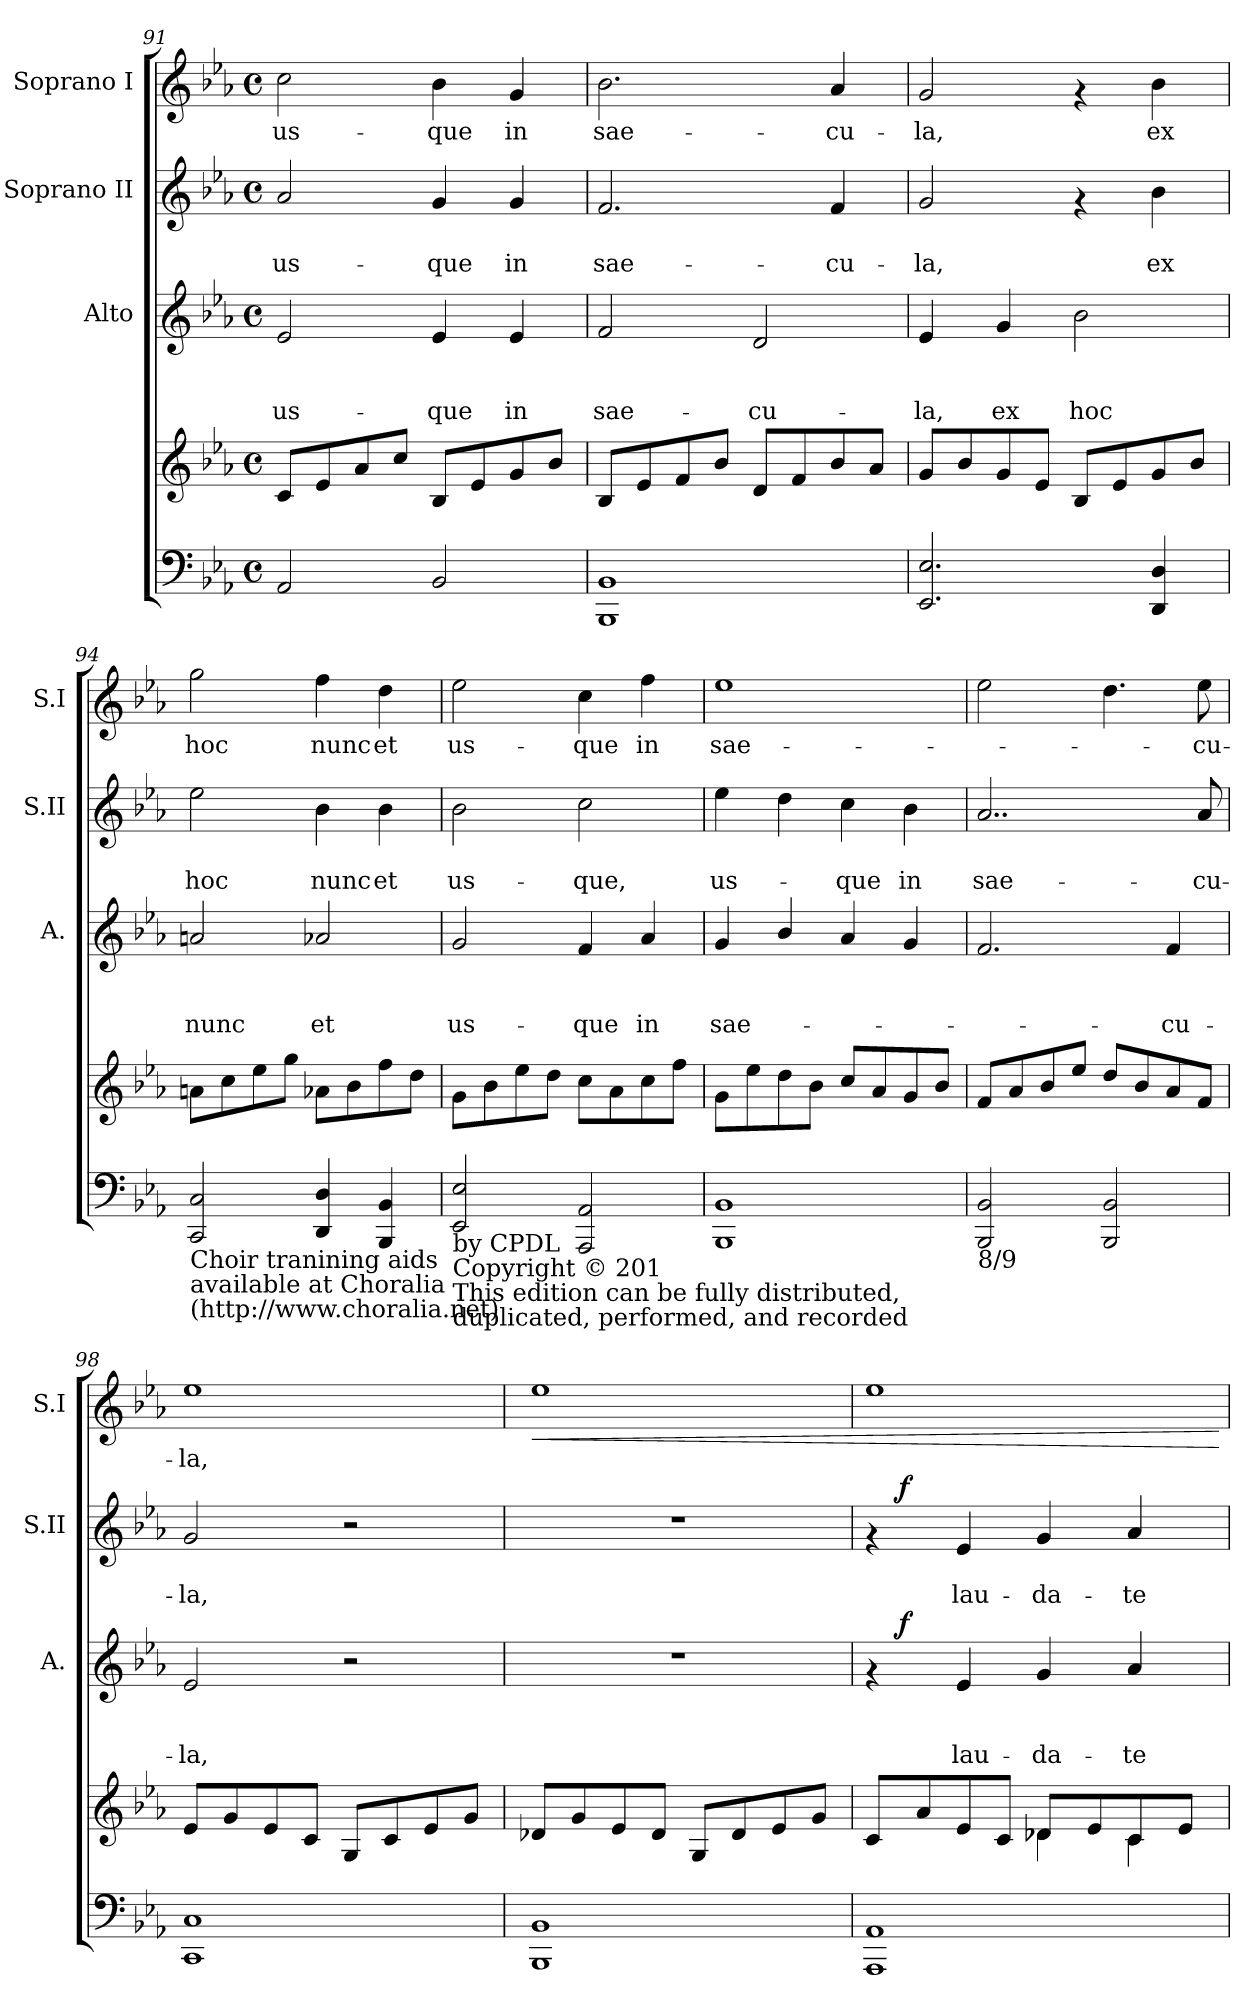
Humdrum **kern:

**kern	**kern	**kern	**text	**text	**text	**dynam	**kern	**text	**text	**dynam	**kern	**text	**dynam
*part5	*part4	*part3	*part3	*part3	*part3	*part3	*part2	*part2	*part2	*part2	*part1	*part1	*part1
*staff5	*staff4	*staff3	*staff3	*staff3	*staff3	*staff3	*staff2	*staff2	*staff2	*staff2	*staff1	*staff1	*staff1
*	*	*I"Alto	*	*	*	*	*I"Soprano II	*	*	*	*I"Soprano I	*	*
*	*	*I'A.	*	*	*	*	*I'S.II	*	*	*	*I'S.I	*	*
*clefF4	*clefG2	*clefG2	*	*	*	*	*clefG2	*	*	*	*clefG2	*	*
*k[b-e-a-]	*k[b-e-a-]	*k[b-e-a-]	*	*	*	*	*k[b-e-a-]	*	*	*	*k[b-e-a-]	*	*
*E-:	*E-:	*E-:	*	*	*	*	*E-:	*	*	*	*E-:	*	*
*M4/4	*M4/4	*M4/4	*	*	*	*	*M4/4	*	*	*	*M4/4	*	*
*met(c)	*met(c)	*met(c)	*	*	*	*	*met(c)	*	*	*	*met(c)	*	*
=91	=91	=91	=91	=91	=91	=91	=91	=91	=91	=91	=91	=91	=91
!	!	!	!	!	!LO:LY:b	!	!	!	!LO:LY:b	!	!	!LO:LY:b	!
2AA-/	8c/L	2e-/	.	.	us-	.	2a-/	.	us-	.	2cc\	us-	.
.	8e-/	.	.	.	.	.	.	.	.	.	.	.	.
.	8a-/	.	.	.	.	.	.	.	.	.	.	.	.
.	8cc/J	.	.	.	.	.	.	.	.	.	.	.	.
!	!	!	!	!	!LO:LY:b	!	!	!	!LO:LY:b	!	!	!LO:LY:b	!
2BB-/	8B-/L	4e-/	.	.	-que	.	4g/	.	-que	.	4b-\	-que	.
.	8e-/	.	.	.	.	.	.	.	.	.	.	.	.
!	!	!	!	!	!LO:LY:b	!	!	!	!LO:LY:b	!	!	!LO:LY:b	!
.	8g/	4e-/	.	.	in	.	4g/	.	in	.	4g/	in	.
.	8b-/J	.	.	.	.	.	.	.	.	.	.	.	.
=92	=92	=92	=92	=92	=92	=92	=92	=92	=92	=92	=92	=92	=92
!	!	!	!	!	!LO:LY:b	!	!	!	!LO:LY:b	!	!	!LO:LY:b	!
1BBB- 1BB-	8B-/L	2f/	.	.	sae-	.	2.f/	.	sae-	.	2.b-\	sae-	.
.	8e-/	.	.	.	.	.	.	.	.	.	.	.	.
.	8f/	.	.	.	.	.	.	.	.	.	.	.	.
.	8b-/J	.	.	.	.	.	.	.	.	.	.	.	.
!	!	!	!	!	!LO:LY:b	!	!	!	!	!	!	!	!
.	8d/L	2d/	.	.	-cu-	.	.	.	.	.	.	.	.
.	8f/	.	.	.	.	.	.	.	.	.	.	.	.
!	!	!	!	!	!	!	!	!	!LO:LY:b	!	!	!LO:LY:b	!
.	8b-/	.	.	.	.	.	4f/	.	-cu-	.	4a-/	-cu-	.
.	8a-/J	.	.	.	.	.	.	.	.	.	.	.	.
!!LO:LB:g=z
=93	=93	=93	=93	=93	=93	=93	=93	=93	=93	=93	=93	=93	=93
!	!	!	!	!	!LO:LY:b	!	!	!	!LO:LY:b	!	!	!LO:LY:b	!
2.EE-/ 2.E-/	8g/L	4e-/	.	.	-la,	.	2g/	.	-la,	.	2g/	-la,	.
.	8b-/	.	.	.	.	.	.	.	.	.	.	.	.
!	!	!	!	!	!LO:LY:b	!	!	!	!	!	!	!	!
.	8g/	4g/	.	.	ex	.	.	.	.	.	.	.	.
.	8e-/J	.	.	.	.	.	.	.	.	.	.	.	.
!	!	!	!	!	!LO:LY:b	!	!	!	!	!	!	!	!
.	8B-/L	2b-\	.	.	hoc	.	4rf	.	.	.	4rf	.	.
.	8e-/	.	.	.	.	.	.	.	.	.	.	.	.
!	!	!	!	!	!	!	!	!	!LO:LY:b	!	!	!LO:LY:b	!
4DD/ 4D/	8g/	.	.	.	.	.	4b-\	.	ex	.	4b-\	ex	.
.	8b-/J	.	.	.	.	.	.	.	.	.	.	.	.
=94	=94	=94	=94	=94	=94	=94	=94	=94	=94	=94	=94	=94	=94
!LO:TX:b:t=Choir tranining aids	!	!	!	!	!	!	!	!	!	!	!	!	!
!LO:TX:b:t=available at Choralia	!	!	!	!	!	!	!	!	!	!	!	!	!
!LO:TX:b:t=(http&colon;//www.choralia.net)	!	!	!	!	!	!	!	!	!	!	!	!	!
!	!	!	!	!	!LO:LY:b	!	!	!	!LO:LY:b	!	!	!LO:LY:b	!
2CC/ 2C/	8an\L	2an/	.	.	nunc	.	2ee-\	.	hoc	.	2gg\	hoc	.
.	8cc\	.	.	.	.	.	.	.	.	.	.	.	.
.	8ee-\	.	.	.	.	.	.	.	.	.	.	.	.
.	8gg\J	.	.	.	.	.	.	.	.	.	.	.	.
!	!	!	!	!	!LO:LY:b	!	!	!	!LO:LY:b	!	!	!LO:LY:b	!
4DD/ 4D/	8a-X\L	2a-X/	.	.	et	.	4b-\	.	nunc	.	4ff\	nunc	.
.	8b-\	.	.	.	.	.	.	.	.	.	.	.	.
!	!	!	!	!	!	!	!	!	!LO:LY:b	!	!	!LO:LY:b	!
4BBB-/ 4BB-/	8ff\	.	.	.	.	.	4b-\	.	et	.	4dd\	et	.
.	8dd\J	.	.	.	.	.	.	.	.	.	.	.	.
=95	=95	=95	=95	=95	=95	=95	=95	=95	=95	=95	=95	=95	=95
!LO:TX:b:t=by CPDL	!	!	!	!	!	!	!	!	!	!	!	!	!
!LO:TX:b:t=Copyright © 201	!	!	!	!	!	!	!	!	!	!	!	!	!
!LO:TX:b:t=This edition can be fully distributed,	!	!	!	!	!	!	!	!	!	!	!	!	!
!LO:TX:b:t=duplicated, performed, and recorded	!	!	!	!	!	!	!	!	!	!	!	!	!
!	!	!	!	!	!LO:LY:b	!	!	!	!LO:LY:b	!	!	!LO:LY:b	!
2EE-/ 2E-/	8g\L	2g/	.	.	us-	.	2b-\	.	us-	.	2ee-\	us-	.
.	8b-\	.	.	.	.	.	.	.	.	.	.	.	.
.	8ee-\	.	.	.	.	.	.	.	.	.	.	.	.
.	8dd\J	.	.	.	.	.	.	.	.	.	.	.	.
!	!	!	!	!	!LO:LY:b	!	!	!	!LO:LY:b	!	!	!LO:LY:b	!
2AAA-/ 2AA-/	8cc\L	4f/	.	.	-que	.	2cc\	.	-que,	.	4cc\	-que	.
.	8a-\	.	.	.	.	.	.	.	.	.	.	.	.
!	!	!	!	!	!LO:LY:b	!	!	!	!	!	!	!LO:LY:b	!
.	8cc\	4a-/	.	.	in	.	.	.	.	.	4ff\	in	.
.	8ff\J	.	.	.	.	.	.	.	.	.	.	.	.
=96	=96	=96	=96	=96	=96	=96	=96	=96	=96	=96	=96	=96	=96
!	!	!	!	!	!LO:LY:b	!	!	!	!LO:LY:b	!	!	!LO:LY:b	!
1BBB- 1BB-	8g\L	4g/	.	.	sae-	.	4ee-\	.	us-	.	1ee-	sae-	.
.	8ee-\	.	.	.	.	.	.	.	.	.	.	.	.
.	8dd\	4b-/	.	.	.	.	4dd\	.	.	.	.	.	.
.	8b-\J	.	.	.	.	.	.	.	.	.	.	.	.
!	!	!	!	!	!	!	!	!	!LO:LY:b	!	!	!	!
.	8cc/L	4a-/	.	.	.	.	4cc\	.	-que	.	.	.	.
.	8a-/	.	.	.	.	.	.	.	.	.	.	.	.
!	!	!	!	!	!	!	!	!	!LO:LY:b	!	!	!	!
.	8g/	4g/	.	.	.	.	4b-\	.	in	.	.	.	.
.	8b-/J	.	.	.	.	.	.	.	.	.	.	.	.
!!LO:PB:g=z
=97	=97	=97	=97	=97	=97	=97	=97	=97	=97	=97	=97	=97	=97
!LO:TX:b:t=8/9	!	!	!	!	!	!	!	!	!	!	!	!	!
!	!	!	!	!	!	!	!	!	!LO:LY:b	!	!	!	!
2BBB-/ 2BB-/	8f/L	2.f/	.	.	.	.	2..a-/	.	sae-	.	2ee-\	.	.
.	8a-/	.	.	.	.	.	.	.	.	.	.	.	.
.	8b-/	.	.	.	.	.	.	.	.	.	.	.	.
.	8ee-/J	.	.	.	.	.	.	.	.	.	.	.	.
2BBB-/ 2BB-/	8dd/L	.	.	.	.	.	.	.	.	.	4.dd\	.	.
.	8b-/	.	.	.	.	.	.	.	.	.	.	.	.
!	!	!	!	!	!LO:LY:b	!	!	!	!	!	!	!	!
.	8a-/	4f/	.	.	-cu-	.	.	.	.	.	.	.	.
!	!	!	!	!	!	!	!	!	!LO:LY:b	!	!	!LO:LY:b	!
.	8f/J	.	.	.	.	.	8a-/	.	-cu-	.	8ee-\	-cu-	.
=98	=98	=98	=98	=98	=98	=98	=98	=98	=98	=98	=98	=98	=98
!	!	!	!	!	!LO:LY:b	!	!	!	!LO:LY:b	!	!	!LO:LY:b	!
1CC 1C	8e-/L	2e-/	.	.	-la,	.	2g/	.	-la,	.	1ee-	-la,	.
.	8g/	.	.	.	.	.	.	.	.	.	.	.	.
.	8e-/	.	.	.	.	.	.	.	.	.	.	.	.
.	8c/J	.	.	.	.	.	.	.	.	.	.	.	.
.	8G/L	2r	.	.	.	.	2r	.	.	.	.	.	.
.	8c/	.	.	.	.	.	.	.	.	.	.	.	.
.	8e-/	.	.	.	.	.	.	.	.	.	.	.	.
.	8g/J	.	.	.	.	.	.	.	.	.	.	.	.
=99	=99	=99	=99	=99	=99	=99	=99	=99	=99	=99	=99	=99	=99
!	!	!	!	!	!	!	!	!	!	!	!	!	!LO:HP:b
1BBB- 1BB-	8d-X/L	1r	.	.	.	.	1r	.	.	.	1ee-	.	<
.	8g/	.	.	.	.	.	.	.	.	.	.	.	.
.	8e-/	.	.	.	.	.	.	.	.	.	.	.	.
.	8d-/J	.	.	.	.	.	.	.	.	.	.	.	.
.	8G/L	.	.	.	.	.	.	.	.	.	.	.	.
.	8d-/	.	.	.	.	.	.	.	.	.	.	.	.
.	8e-/	.	.	.	.	.	.	.	.	.	.	.	.
.	8g/J	.	.	.	.	.	.	.	.	.	.	.	.
=100	=100	=100	=100	=100	=100	=100	=100	=100	=100	=100	=100	=100	=100
*	*^	*^	*	*	*	*	*^	*	*	*	*	*	*
1AAA- 1AA-	8c/L	2ryy	4rf	16.ryy	.	.	.	.	4rf	16.ryy	.	.	.	1ee-	.	.
!	!	!	!	!	!	!	!	!LO:DY:a	!	!	!	!	!LO:DY:a	!	!	!
.	.	.	.	2ryy	.	.	.	f	.	2ryy	.	.	f	.	.	.
.	8a-/	.	.	.	.	.	.	.	.	.	.	.	.	.	.	.
!	!	!	!	!	!	!	!LO:LY:b	!	!	!	!	!LO:LY:b	!	!	!	!
.	8e-/	.	4e-/	.	.	.	lau-	.	4e-/	.	.	lau-	.	.	.	.
.	8c/J	.	.	.	.	.	.	.	.	.	.	.	.	.	.	.
!	!	!	!	!	!	!	!LO:LY:b	!	!	!	!	!LO:LY:b	!	!	!	!
.	8d-X/L	4d-\	4g/	.	.	.	-da-	.	4g/	.	.	-da-	.	.	.	.
.	.	.	.	4ryy	.	.	.	.	.	4ryy	.	.	.	.	.	.
.	8e-/	.	.	.	.	.	.	.	.	.	.	.	.	.	.	.
!	!	!	!	!	!	!	!LO:LY:b	!	!	!	!	!LO:LY:b	!	!	!	!
.	8c/	4c\	4a-/	.	.	.	-te	.	4a-/	.	.	-te	.	.	.	.
.	.	.	.	8ryy	.	.	.	.	.	8ryy	.	.	.	.	.	.
.	8e-/J	.	.	.	.	.	.	.	.	.	.	.	.	.	.	.
.	.	.	.	32ryy	.	.	.	.	.	32ryy	.	.	.	.	.	.
*	*v	*v	*	*	*	*	*	*	*	*	*	*	*	*	*	*
.	.	.	.	.	.	.	.	.	.	.	.	.	.	.	[
*	*	*v	*v	*	*	*	*	*	*	*	*	*	*	*	*
*	*	*	*	*	*	*	*v	*v	*	*	*	*	*	*
=	=	=	=	=	=	=	=	=	=	=	=	=	=
*-	*-	*-	*-	*-	*-	*-	*-	*-	*-	*-	*-	*-	*-
